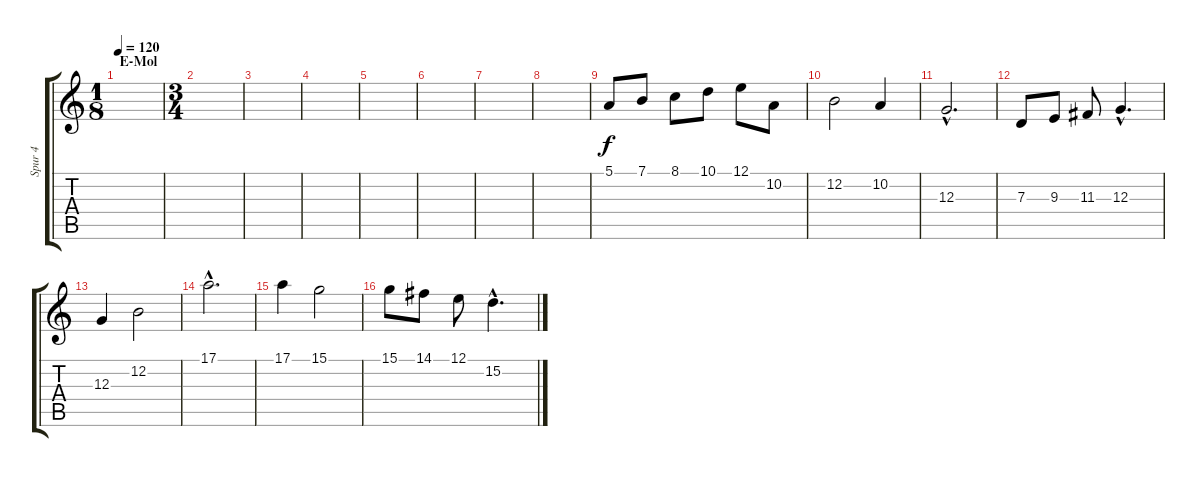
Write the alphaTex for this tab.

\track ("Spur 4" "Spur 4") {instrument violin}
\staff {score tabs}
\tuning (E4 B3 G3 D3 A2 E2) {hide}
\ts (1 8)
\section ("" "E-Mol")
\tempo 120
\clef g2
\ks c
|
\ts (3 4)
|
|
|
|
|
|
|
5.1.8 7.1.8 8.1.8 10.1.8 12.1.8 10.2.8 |
12.2.2 10.2.4 |
12.3{hac}.2{d} |
7.3.8 9.3.8 11.3.8 12.3{hac}.4{d} |
12.3.4 12.2.2 |
17.1{hac}.2{d} |
17.1.4 15.1.2 |
15.1.8 14.1.8 12.1.8 15.2{hac}.4{d}
